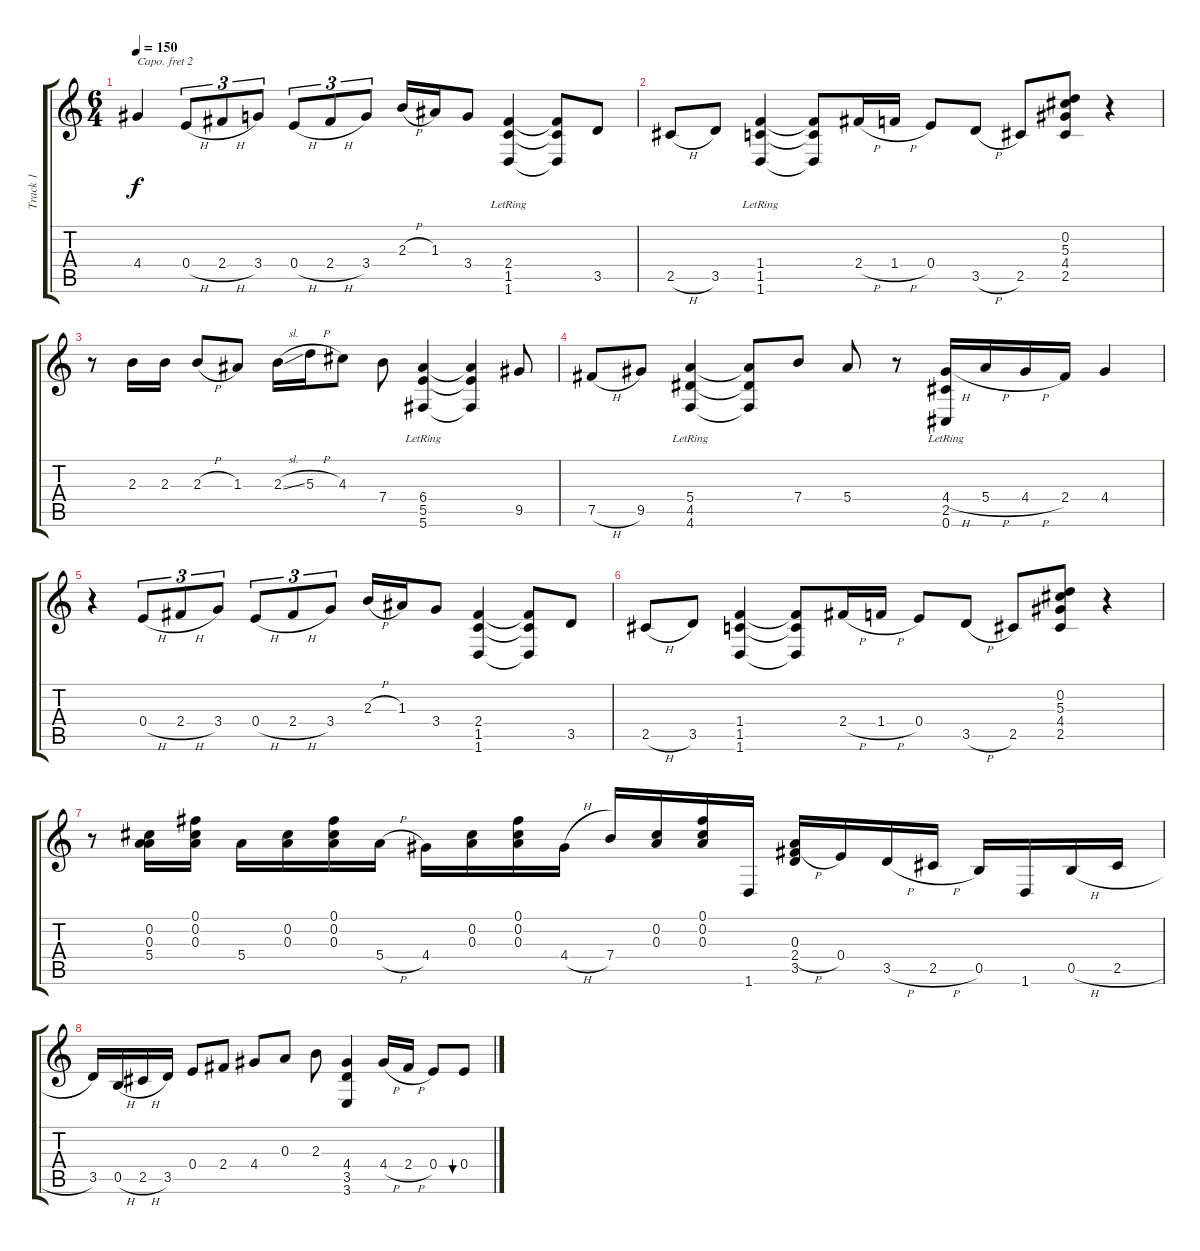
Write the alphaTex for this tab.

\track ("Track 1" "Track 1") {instrument acousticguitarnylon}
\staff {score tabs}
\capo 2
\tuning (E4 B3 G3 D3 A2 B1) {hide}
\ts (6 4)
\tempo 150
\clef g2
\ks c
4.4{t}.4{dy f} 0.4{h}.8{tu (3 2)} 2.4{h}.8{tu (3 2)} 3.4.8{tu (3 2)} 0.4{h}.8{tu (3 2)} 2.4{h}.8{tu (3 2)} 3.4.8{tu (3 2)} 2.3{h}.16 1.3.16 3.4.8 (2.4{lr} 1.5{lr} 1.6{lr}).4 (2.4{t} 1.5{t} 1.6{t}).8 3.5.8 |
2.5{h}.8 3.5.8 (1.4{lr} 1.5{lr} 1.6{lr}).4 (1.4{t} 1.5{t} 1.6{t}).8 2.4{h}.16 1.4{h}.16 0.4.8 3.5{h}.8 2.5.8 (0.2 5.3 4.4 2.5).8 r.4 |
r.8 2.3.16 2.3.16 2.3{h}.8 1.3.8 2.3{sl}.16 5.3{h}.16 4.3.8 7.4.8 (6.4{lr} 5.5{lr} 5.6{lr}).4 (6.4{t} 5.5{t} 5.6{t}).4 9.5.8 |
7.5{h}.8 9.5.8 (5.4{lr} 4.5{lr} 4.6{lr}).4 (5.4{t} 4.5{t} 4.6{t}).8 7.4.8 5.4.8 r.8 (4.4{h lr} 2.5{lr} 0.6{lr}).16 5.4{h}.16 4.4{h}.16 2.4.16 4.4.4 |
r.4 0.4{h}.8{tu (3 2)} 2.4{h}.8{tu (3 2)} 3.4.8{tu (3 2)} 0.4{h}.8{tu (3 2)} 2.4{h}.8{tu (3 2)} 3.4.8{tu (3 2)} 2.3{h}.16 1.3.16 3.4.8 (2.4 1.5 1.6).4 (2.4{t} 1.5{t} 1.6{t}).8 3.5.8 |
2.5{h}.8 3.5.8 (1.4 1.5 1.6).4 (1.4{t} 1.5{t} 1.6{t}).8 2.4{h}.16 1.4{h}.16 0.4.8 3.5{h}.8 2.5.8 (0.2 5.3 4.4 2.5).8 r.4 |
r.8 (0.2 0.3 5.4).16 (0.1 0.2 0.3).16 5.4.16 (0.2 0.3).16 (0.1 0.2 0.3).16 5.4{h}.16 4.4.16 (0.2 0.3).16 (0.1 0.2 0.3).16 4.4{h}.16 7.4.16 (0.2 0.3).16 (0.1 0.2 0.3).16 1.6.16 (0.3 2.4{h} 3.5).16 0.4.16 3.5{h}.16 2.5{h}.16 0.5.16 1.6.16 0.5{h}.16 2.5{h}.16 |
3.5.16 0.5{h}.16 2.5{h}.16 3.5.16 0.4.8 2.4.8 4.4.8 0.3.8 2.3.8 (4.4 3.5 3.6).4 4.4{h}.16 2.4{h}.16 0.4.8 0.4.8{bu 60}
